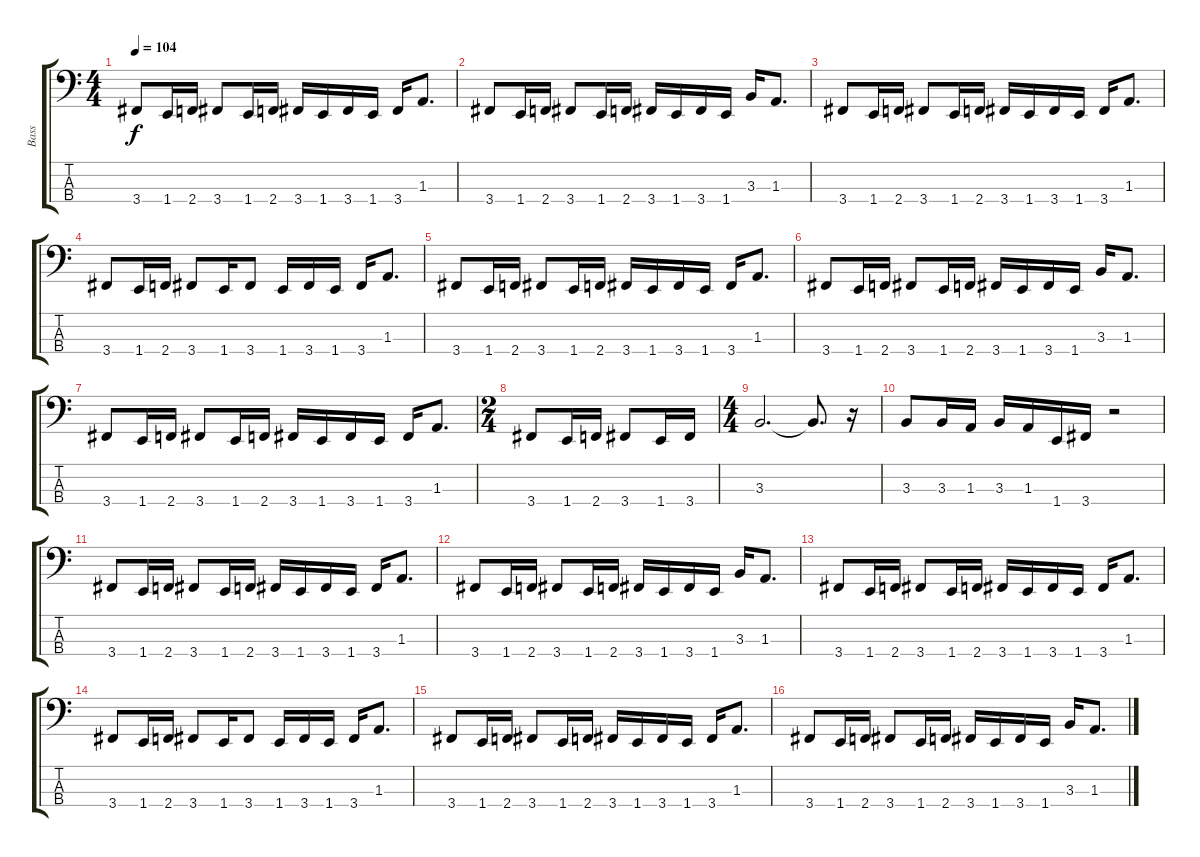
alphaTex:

\track ("Bass" "Bass") {instrument electricbassfinger}
\staff {score tabs}
\tuning (Gb2 Db2 Ab1 Eb1) {hide}
\ts (4 4)
\tempo 104
\clef f4
\ks c
3.4.8{dy f} 1.4.16 2.4.16 3.4.8 1.4.16 2.4.16 3.4.16 1.4.16 3.4.16 1.4.16 3.4.16 1.3.8{d} |
3.4.8 1.4.16 2.4.16 3.4.8 1.4.16 2.4.16 3.4.16 1.4.16 3.4.16 1.4.16 3.3.16 1.3.8{d} |
3.4.8 1.4.16 2.4.16 3.4.8 1.4.16 2.4.16 3.4.16 1.4.16 3.4.16 1.4.16 3.4.16 1.3.8{d} |
3.4.8 1.4.16 2.4.16 3.4.8 1.4.16 3.4.8 1.4.16 3.4.16 1.4.16 3.4.16 1.3.8{d} |
3.4.8 1.4.16 2.4.16 3.4.8 1.4.16 2.4.16 3.4.16 1.4.16 3.4.16 1.4.16 3.4.16 1.3.8{d} |
3.4.8 1.4.16 2.4.16 3.4.8 1.4.16 2.4.16 3.4.16 1.4.16 3.4.16 1.4.16 3.3.16 1.3.8{d} |
3.4.8 1.4.16 2.4.16 3.4.8 1.4.16 2.4.16 3.4.16 1.4.16 3.4.16 1.4.16 3.4.16 1.3.8{d} |
\ts (2 4)
3.4.8 1.4.16 2.4.16 3.4.8 1.4.16 3.4.16 |
\ts (4 4)
3.3.2{d} 3.3{t}.8{d} r.16 |
3.3.8 3.3.16 1.3.16 3.3.16 1.3.16 1.4.16 3.4.16 r.2 |
3.4.8 1.4.16 2.4.16 3.4.8 1.4.16 2.4.16 3.4.16 1.4.16 3.4.16 1.4.16 3.4.16 1.3.8{d} |
3.4.8 1.4.16 2.4.16 3.4.8 1.4.16 2.4.16 3.4.16 1.4.16 3.4.16 1.4.16 3.3.16 1.3.8{d} |
3.4.8 1.4.16 2.4.16 3.4.8 1.4.16 2.4.16 3.4.16 1.4.16 3.4.16 1.4.16 3.4.16 1.3.8{d} |
3.4.8 1.4.16 2.4.16 3.4.8 1.4.16 3.4.8 1.4.16 3.4.16 1.4.16 3.4.16 1.3.8{d} |
3.4.8 1.4.16 2.4.16 3.4.8 1.4.16 2.4.16 3.4.16 1.4.16 3.4.16 1.4.16 3.4.16 1.3.8{d} |
3.4.8 1.4.16 2.4.16 3.4.8 1.4.16 2.4.16 3.4.16 1.4.16 3.4.16 1.4.16 3.3.16 1.3.8{d}
